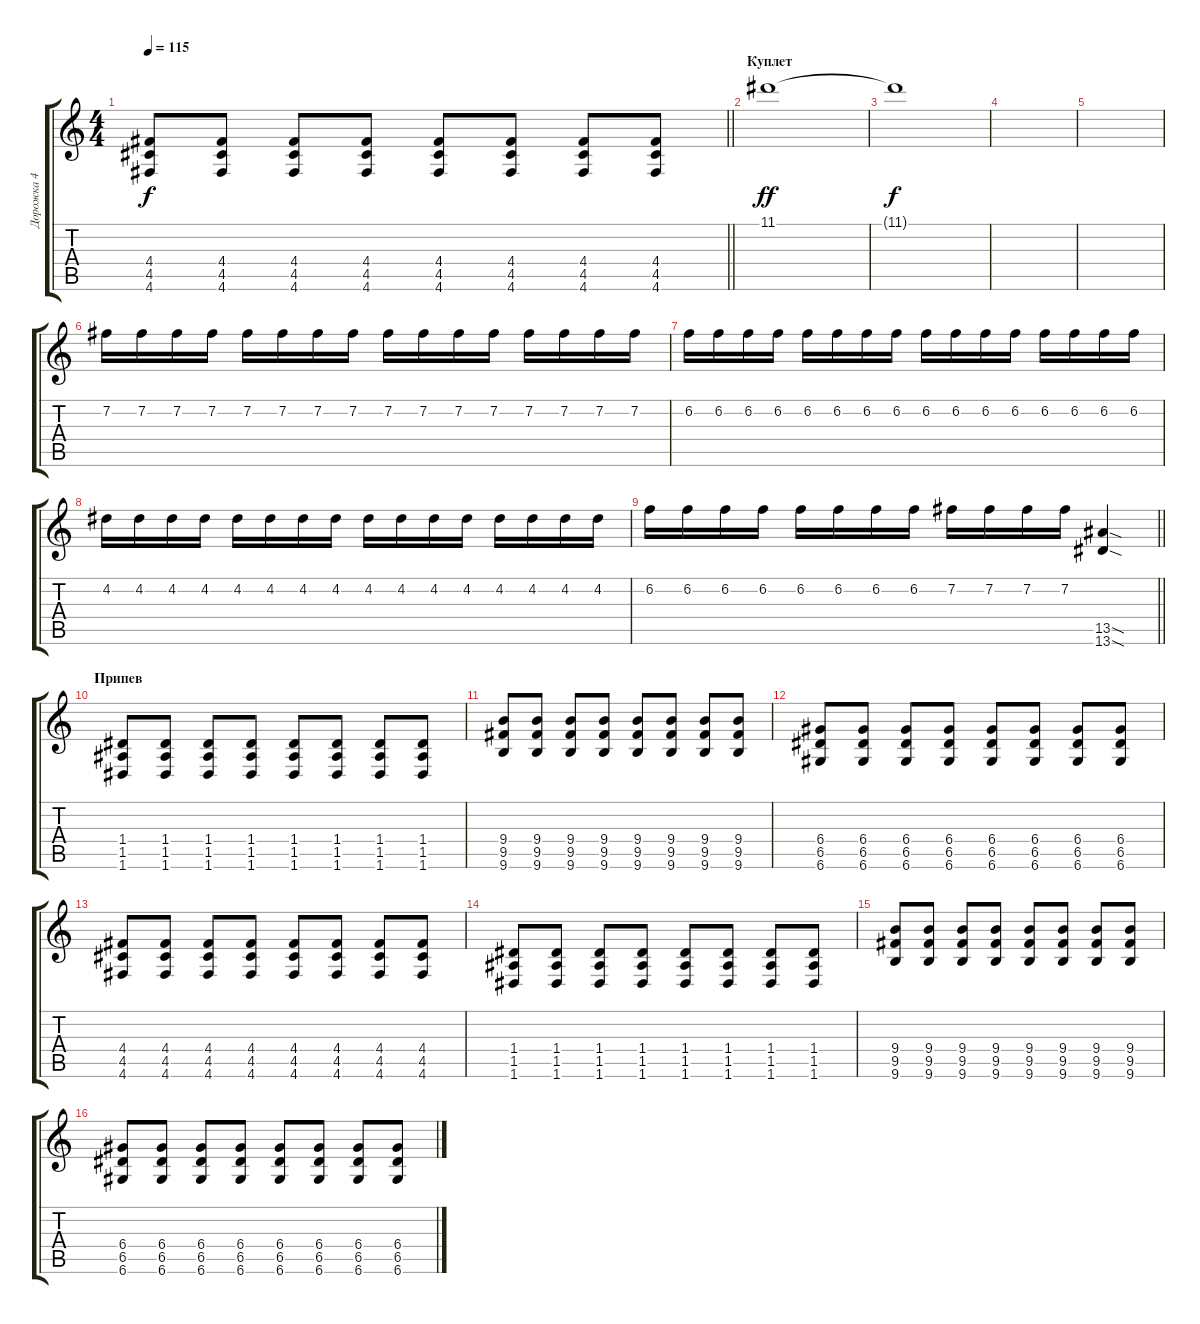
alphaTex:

\track ("Дорожка 4" "Дорожка 4") {instrument distortionguitar}
\staff {score tabs}
\tuning (E4 B3 G3 D3 A2 D2) {hide}
\ts (4 4)
\tempo 115
\clef g2
\barLineRight lightlight
\ks c
(4.4 4.5 4.6).8{dy f} (4.4 4.5 4.6).8 (4.4 4.5 4.6).8 (4.4 4.5 4.6).8 (4.4 4.5 4.6).8 (4.4 4.5 4.6).8 (4.4 4.5 4.6).8 (4.4 4.5 4.6).8 |
\section ("" "Куплет")
11.1.1{dy ff volume 2} |
11.1{t}.1{dy f} |
|
|
7.2.16{volume 16} 7.2.16 7.2.16 7.2.16 7.2.16 7.2.16 7.2.16 7.2.16 7.2.16 7.2.16 7.2.16 7.2.16 7.2.16 7.2.16 7.2.16 7.2.16 |
6.2.16 6.2.16 6.2.16 6.2.16 6.2.16 6.2.16 6.2.16 6.2.16 6.2.16 6.2.16 6.2.16 6.2.16 6.2.16 6.2.16 6.2.16 6.2.16 |
4.2.16 4.2.16 4.2.16 4.2.16 4.2.16 4.2.16 4.2.16 4.2.16 4.2.16 4.2.16 4.2.16 4.2.16 4.2.16 4.2.16 4.2.16 4.2.16 |
\barLineRight lightlight
6.2.16 6.2.16 6.2.16 6.2.16 6.2.16 6.2.16 6.2.16 6.2.16 7.2.16 7.2.16 7.2.16 7.2.16 (13.5{sod} 13.6{sod}).4 |
\section ("" "Припев")
(1.4 1.5 1.6).8 (1.4 1.5 1.6).8 (1.4 1.5 1.6).8 (1.4 1.5 1.6).8 (1.4 1.5 1.6).8 (1.4 1.5 1.6).8 (1.4 1.5 1.6).8 (1.4 1.5 1.6).8 |
(9.4 9.5 9.6).8 (9.4 9.5 9.6).8 (9.4 9.5 9.6).8 (9.4 9.5 9.6).8 (9.4 9.5 9.6).8 (9.4 9.5 9.6).8 (9.4 9.5 9.6).8 (9.4 9.5 9.6).8 |
(6.4 6.5 6.6).8 (6.4 6.5 6.6).8 (6.4 6.5 6.6).8 (6.4 6.5 6.6).8 (6.4 6.5 6.6).8 (6.4 6.5 6.6).8 (6.4 6.5 6.6).8 (6.4 6.5 6.6).8 |
(4.4 4.5 4.6).8 (4.4 4.5 4.6).8 (4.4 4.5 4.6).8 (4.4 4.5 4.6).8 (4.4 4.5 4.6).8 (4.4 4.5 4.6).8 (4.4 4.5 4.6).8 (4.4 4.5 4.6).8 |
(1.4 1.5 1.6).8 (1.4 1.5 1.6).8 (1.4 1.5 1.6).8 (1.4 1.5 1.6).8 (1.4 1.5 1.6).8 (1.4 1.5 1.6).8 (1.4 1.5 1.6).8 (1.4 1.5 1.6).8 |
(9.4 9.5 9.6).8 (9.4 9.5 9.6).8 (9.4 9.5 9.6).8 (9.4 9.5 9.6).8 (9.4 9.5 9.6).8 (9.4 9.5 9.6).8 (9.4 9.5 9.6).8 (9.4 9.5 9.6).8 |
(6.4 6.5 6.6).8 (6.4 6.5 6.6).8 (6.4 6.5 6.6).8 (6.4 6.5 6.6).8 (6.4 6.5 6.6).8 (6.4 6.5 6.6).8 (6.4 6.5 6.6).8 (6.4 6.5 6.6).8
